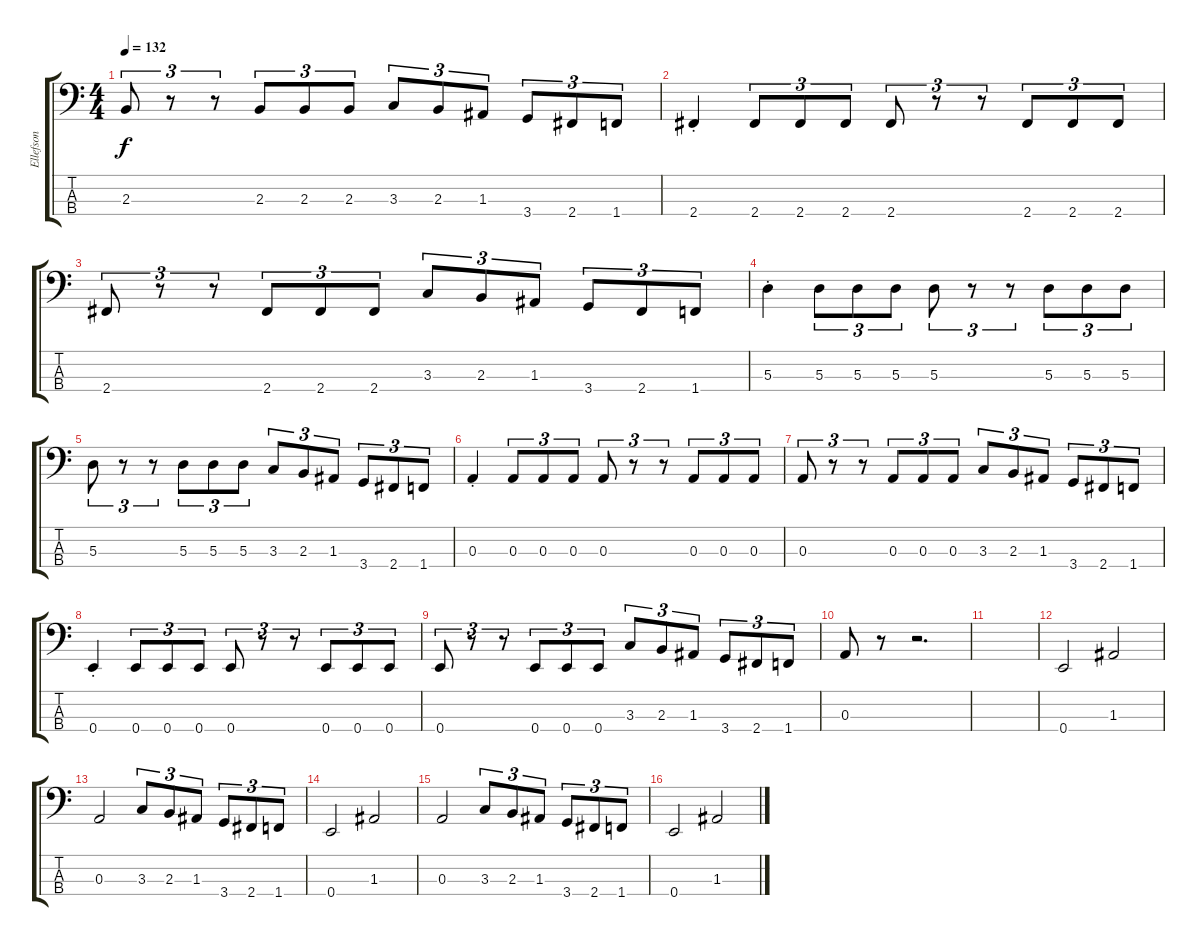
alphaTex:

\track ("Ellefson" "Ellefson") {instrument electricbasspick}
\staff {score tabs}
\tuning (G2 D2 A1 E1) {hide}
\ts (4 4)
\tempo 132
\clef f4
\ks c
2.3.8{tu (3 2) dy f} r.8{tu (3 2)} r.8{tu (3 2)} 2.3.8{tu (3 2)} 2.3.8{tu (3 2)} 2.3.8{tu (3 2)} 3.3.8{tu (3 2)} 2.3.8{tu (3 2)} 1.3.8{tu (3 2)} 3.4.8{tu (3 2)} 2.4.8{tu (3 2)} 1.4.8{tu (3 2)} |
2.4{st}.4 2.4.8{tu (3 2)} 2.4.8{tu (3 2)} 2.4.8{tu (3 2)} 2.4.8{tu (3 2)} r.8{tu (3 2)} r.8{tu (3 2)} 2.4.8{tu (3 2)} 2.4.8{tu (3 2)} 2.4.8{tu (3 2)} |
2.4.8{tu (3 2)} r.8{tu (3 2)} r.8{tu (3 2)} 2.4.8{tu (3 2)} 2.4.8{tu (3 2)} 2.4.8{tu (3 2)} 3.3.8{tu (3 2)} 2.3.8{tu (3 2)} 1.3.8{tu (3 2)} 3.4.8{tu (3 2)} 2.4.8{tu (3 2)} 1.4.8{tu (3 2)} |
5.3{st}.4 5.3.8{tu (3 2)} 5.3.8{tu (3 2)} 5.3.8{tu (3 2)} 5.3.8{tu (3 2)} r.8{tu (3 2)} r.8{tu (3 2)} 5.3.8{tu (3 2)} 5.3.8{tu (3 2)} 5.3.8{tu (3 2)} |
5.3.8{tu (3 2)} r.8{tu (3 2)} r.8{tu (3 2)} 5.3.8{tu (3 2)} 5.3.8{tu (3 2)} 5.3.8{tu (3 2)} 3.3.8{tu (3 2)} 2.3.8{tu (3 2)} 1.3.8{tu (3 2)} 3.4.8{tu (3 2)} 2.4.8{tu (3 2)} 1.4.8{tu (3 2)} |
0.3{st}.4 0.3.8{tu (3 2)} 0.3.8{tu (3 2)} 0.3.8{tu (3 2)} 0.3.8{tu (3 2)} r.8{tu (3 2)} r.8{tu (3 2)} 0.3.8{tu (3 2)} 0.3.8{tu (3 2)} 0.3.8{tu (3 2)} |
0.3.8{tu (3 2)} r.8{tu (3 2)} r.8{tu (3 2)} 0.3.8{tu (3 2)} 0.3.8{tu (3 2)} 0.3.8{tu (3 2)} 3.3.8{tu (3 2)} 2.3.8{tu (3 2)} 1.3.8{tu (3 2)} 3.4.8{tu (3 2)} 2.4.8{tu (3 2)} 1.4.8{tu (3 2)} |
0.4{st}.4 0.4.8{tu (3 2)} 0.4.8{tu (3 2)} 0.4.8{tu (3 2)} 0.4.8{tu (3 2)} r.8{tu (3 2)} r.8{tu (3 2)} 0.4.8{tu (3 2)} 0.4.8{tu (3 2)} 0.4.8{tu (3 2)} |
0.4.8{tu (3 2)} r.8{tu (3 2)} r.8{tu (3 2)} 0.4.8{tu (3 2)} 0.4.8{tu (3 2)} 0.4.8{tu (3 2)} 3.3.8{tu (3 2)} 2.3.8{tu (3 2)} 1.3.8{tu (3 2)} 3.4.8{tu (3 2)} 2.4.8{tu (3 2)} 1.4.8{tu (3 2)} |
0.3.8 r.8 r.2{d} |
|
0.4.2 1.3.2 |
0.3.2 3.3.8{tu (3 2)} 2.3.8{tu (3 2)} 1.3.8{tu (3 2)} 3.4.8{tu (3 2)} 2.4.8{tu (3 2)} 1.4.8{tu (3 2)} |
0.4.2 1.3.2 |
0.3.2 3.3.8{tu (3 2)} 2.3.8{tu (3 2)} 1.3.8{tu (3 2)} 3.4.8{tu (3 2)} 2.4.8{tu (3 2)} 1.4.8{tu (3 2)} |
0.4.2 1.3.2
